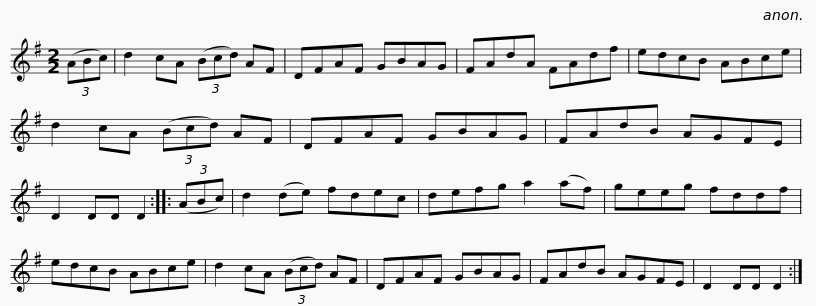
X:1
L:1/8
M:2/2
I:linebreak $
K:G
V:1 treble
V:1
 (3(ABc) | d2 cA (3(Bcd) AF | DFAF GBAG | FAdA FAdf | edcB ABce | %5
 d2 cA (3(Bcd) AF |$ DFAF GBAG | FAdB AGFE | D2 DD D2 :: (3(ABc) | %10
 d2 (de) fdec | defg a2 (af) |$ geeg fddf | edcB ABce | d2 cA (3(Bcd) AF | %15
 DFAF GBAG | FAdB AGFE | D2 DD D2 :| %18
